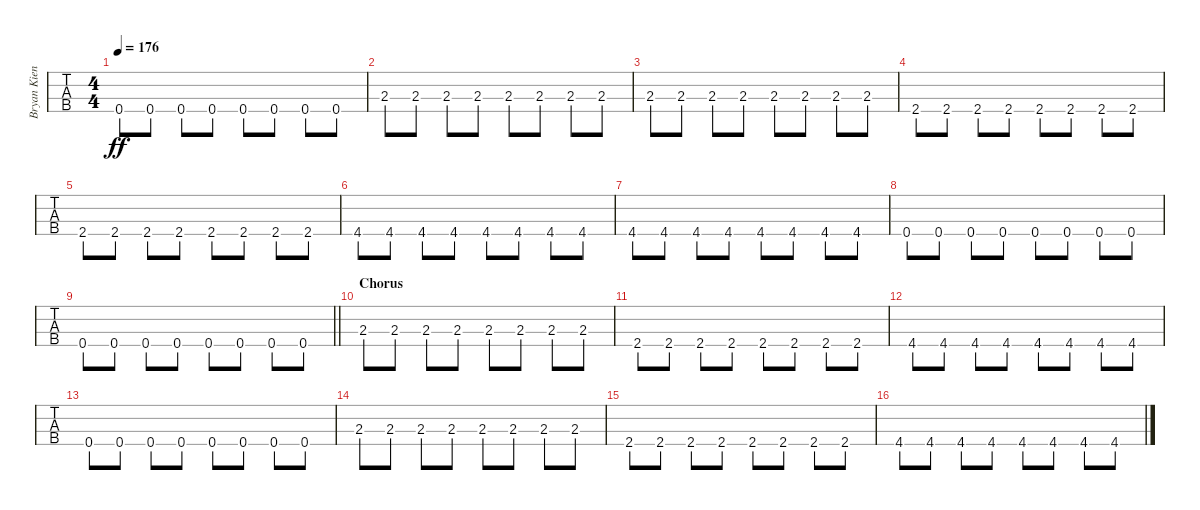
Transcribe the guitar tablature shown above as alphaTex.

\track ("Bryan Kienlen - Bass" "Bryan Kien") {instrument electricbassfinger}
\staff {tabs}
\tuning (G2 D2 A1 E1) {hide}
\ts (4 4)
\tempo 176
\clef f4
\ks b
0.4.8{dy ff} 0.4.8 0.4.8 0.4.8 0.4.8 0.4.8 0.4.8 0.4.8 |
2.3.8 2.3.8 2.3.8 2.3.8 2.3.8 2.3.8 2.3.8 2.3.8 |
2.3.8 2.3.8 2.3.8 2.3.8 2.3.8 2.3.8 2.3.8 2.3.8 |
2.4.8 2.4.8 2.4.8 2.4.8 2.4.8 2.4.8 2.4.8 2.4.8 |
2.4.8 2.4.8 2.4.8 2.4.8 2.4.8 2.4.8 2.4.8 2.4.8 |
4.4.8 4.4.8 4.4.8 4.4.8 4.4.8 4.4.8 4.4.8 4.4.8 |
4.4.8 4.4.8 4.4.8 4.4.8 4.4.8 4.4.8 4.4.8 4.4.8 |
0.4.8 0.4.8 0.4.8 0.4.8 0.4.8 0.4.8 0.4.8 0.4.8 |
\barLineRight lightlight
0.4.8 0.4.8 0.4.8 0.4.8 0.4.8 0.4.8 0.4.8 0.4.8 |
\section ("" "Chorus")
2.3.8 2.3.8 2.3.8 2.3.8 2.3.8 2.3.8 2.3.8 2.3.8 |
2.4.8 2.4.8 2.4.8 2.4.8 2.4.8 2.4.8 2.4.8 2.4.8 |
4.4.8 4.4.8 4.4.8 4.4.8 4.4.8 4.4.8 4.4.8 4.4.8 |
0.4.8 0.4.8 0.4.8 0.4.8 0.4.8 0.4.8 0.4.8 0.4.8 |
2.3.8 2.3.8 2.3.8 2.3.8 2.3.8 2.3.8 2.3.8 2.3.8 |
2.4.8 2.4.8 2.4.8 2.4.8 2.4.8 2.4.8 2.4.8 2.4.8 |
4.4.8 4.4.8 4.4.8 4.4.8 4.4.8 4.4.8 4.4.8 4.4.8
